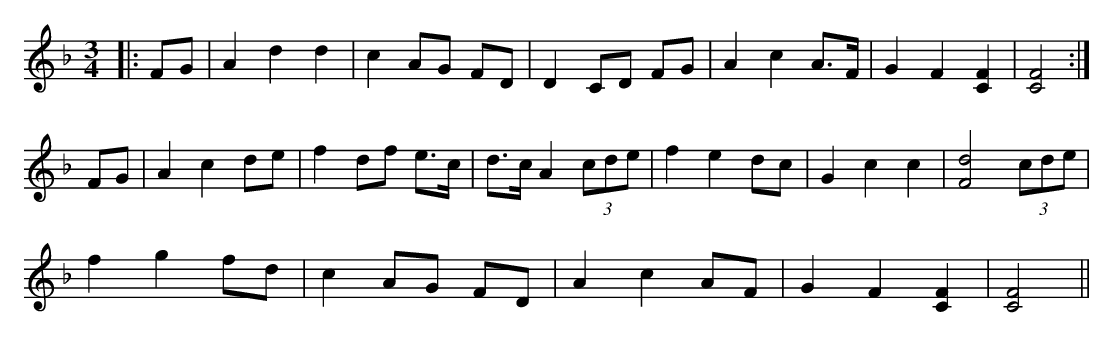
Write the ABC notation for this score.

X:1
M:3/4
K:F
|:FG|A2 d2 d2|c2 AG FD|D2 CD FG|A2 c2 A>F|G2 F2 [F2C2]|[F4C4]:|
FG|A2 c2 de|f2 df e>c|d>c A2 (3cde|f2 e2 dc|G2 c2 c2|[d4F4] (3cde|
f2 g2 fd|c2 AG FD|A2 c2 AF|G2 F2 [F2C2]|[F4C4]||
